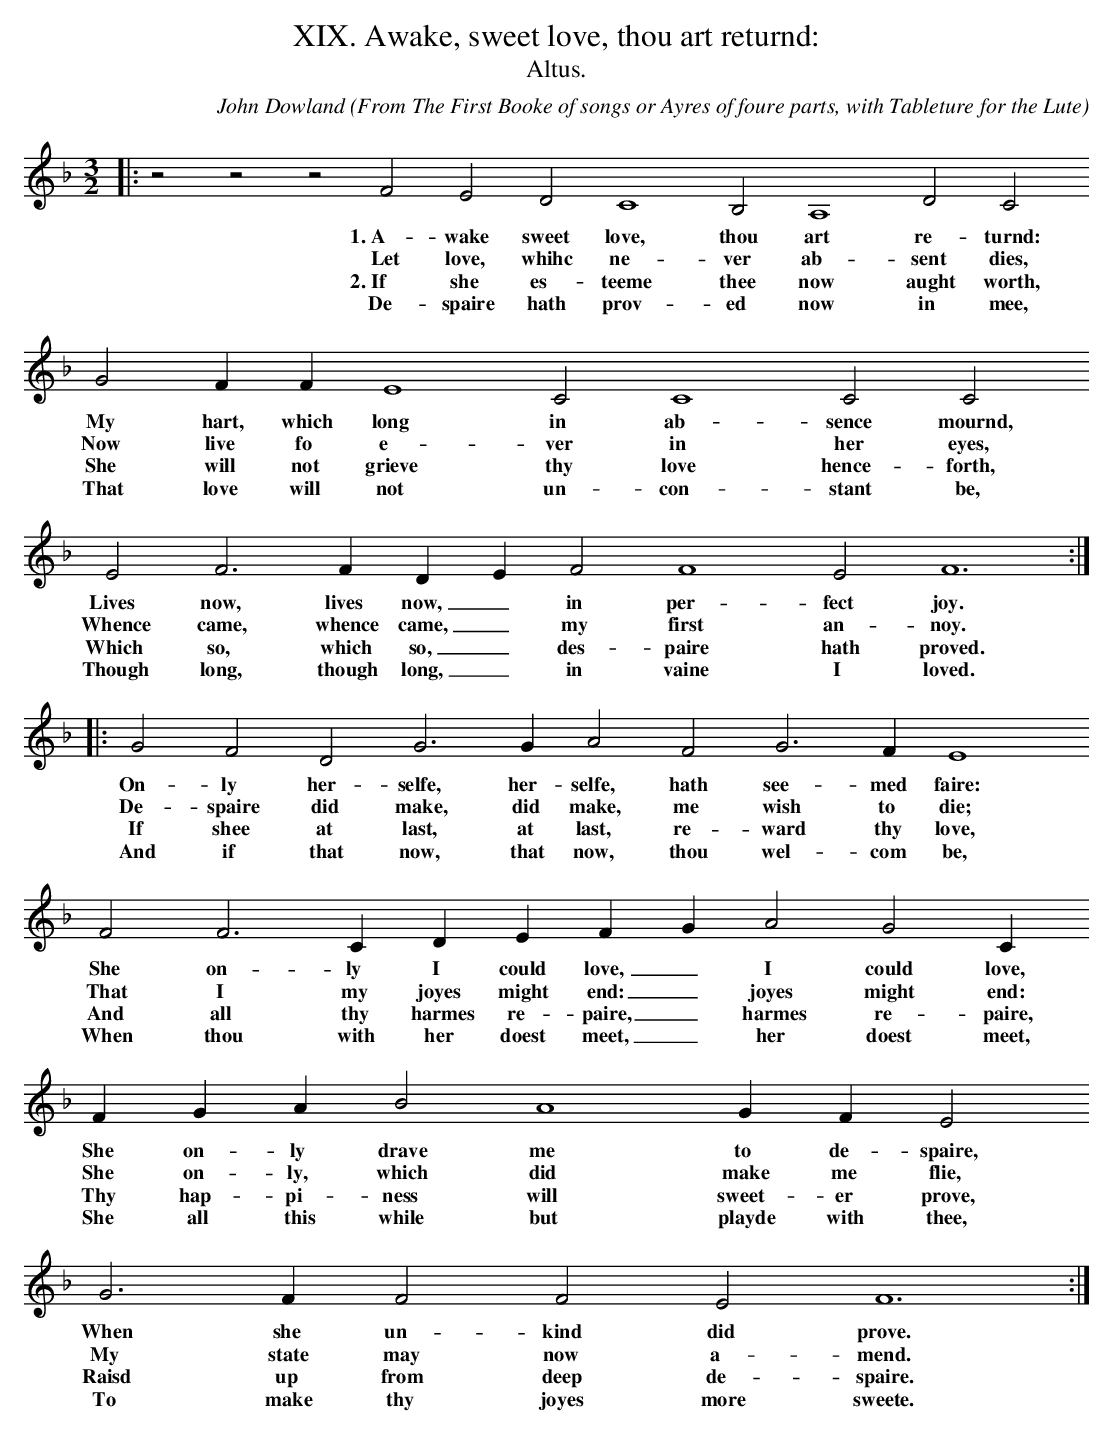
X:1
T:XIX. Awake, sweet love, thou art returnd:
T:Altus.
C: John Dowland
O: From The First Booke of songs or Ayres of foure parts, with Tableture for the Lute
L:1/4
M:3/2
K:F
|: z2 z2 z2 F2 E2 D2 C4 B,2 A,4 D2 C2
w: 1.~A- wake sweet love, thou art re- turnd:
w: Let love, whihc ne- ver ab- sent dies,
w: 2.~If she es- teeme thee now aught worth,
w: De- spaire hath prov- ed now in mee,
G2 F  F E4 C2 C4 C2 C2
w: My hart, which long in ab- sence mournd,
w: Now live fo e- ver in her eyes,
w: She will not grieve thy love hence- forth,
w: That love will not un- con- stant be,
E2 F3 F D E F2 F4 E2 F6 :|
w: Lives now, lives now, _ in per- fect joy.
w: Whence came, whence came, _ my first an- noy.
w: Which so, which so, _ des- paire hath proved.
w: Though long, though long, _ in vaine I loved.
|:G2 F2 D2 G3 G A2 F2 G3 F E4
w: On- ly her- selfe, her- selfe, hath see- med faire:
w: De- spaire did make, did make, me wish to die;
w: If shee at last, at last, re- ward thy love,
w: And if that now, that now, thou wel- com be,
F2 F3 C D E F G A2 G2 C
w: She on- ly I could love, _ I could love,
w: That I my joyes might end: _ joyes might end:
w: And all thy harmes re- paire, _ harmes re- paire,
w: When thou with her doest meet, _ her doest meet,
F G A B2 A4 G F E2
w: She on- ly drave me to  de- spaire,
w: She on- ly, which did make me flie,
w: Thy hap- pi- ness will sweet- er prove,
w: She all this while but playde with thee,
G3 F F2 F2 E2 F6 :|
w: When she un- kind did prove.
w: My state may now a- mend.
w: Raisd up from deep de- spaire.
w: To make thy joyes more sweete.
